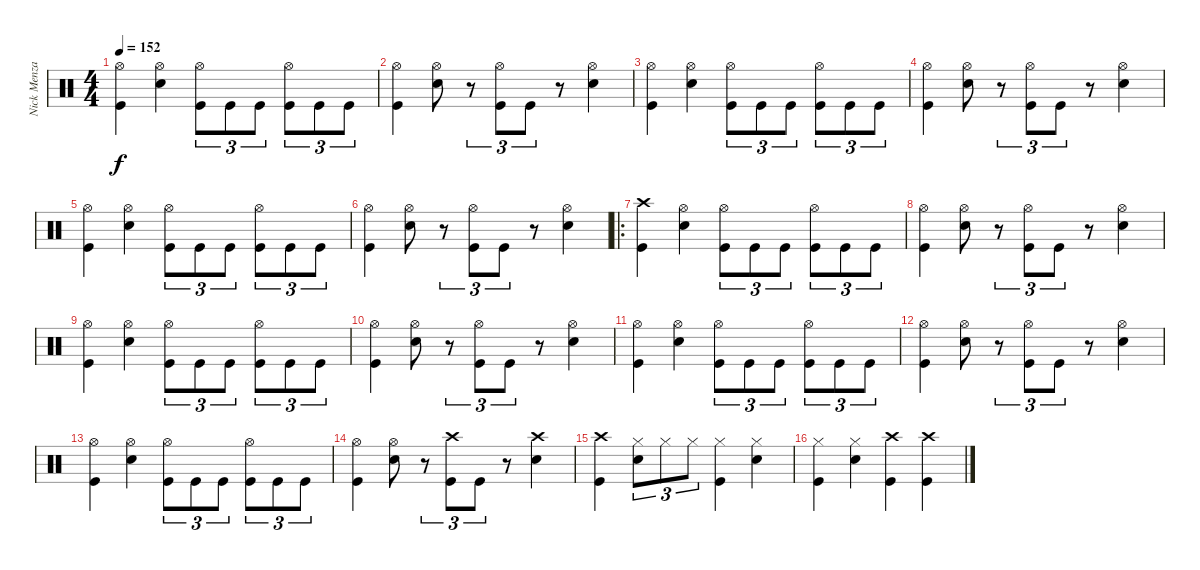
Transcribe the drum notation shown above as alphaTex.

\track ("Nick Menza" "Nick Menza") {instrument percussion}
\staff {score}
\articulation defaults
\ts (4 4)
\tempo 152
\clef neutral
\ks c
("Hi-Hat (open)" "Kick (hit)").4{dy f} ("Hi-Hat (open)" "Snare (hit) 2").4 ("Hi-Hat (open)" "Kick (hit)").8{tu (3 2)} "Kick (hit)".8{tu (3 2)} "Kick (hit)".8{tu (3 2)} ("Hi-Hat (open)" "Kick (hit)").8{tu (3 2)} "Kick (hit)".8{tu (3 2)} "Kick (hit)".8{tu (3 2)} |
("Hi-Hat (open)" "Kick (hit)").4 ("Hi-Hat (open)" "Snare (hit) 2").8 r.8{tu (3 2)} ("Hi-Hat (open)" "Kick (hit)").8{tu (3 2)} "Kick (hit)".8{tu (3 2)} r.8 ("Hi-Hat (open)" "Snare (hit) 2").4 |
("Hi-Hat (open)" "Kick (hit)").4 ("Hi-Hat (open)" "Snare (hit) 2").4 ("Hi-Hat (open)" "Kick (hit)").8{tu (3 2)} "Kick (hit)".8{tu (3 2)} "Kick (hit)".8{tu (3 2)} ("Hi-Hat (open)" "Kick (hit)").8{tu (3 2)} "Kick (hit)".8{tu (3 2)} "Kick (hit)".8{tu (3 2)} |
("Hi-Hat (open)" "Kick (hit)").4 ("Hi-Hat (open)" "Snare (hit) 2").8 r.8{tu (3 2)} ("Hi-Hat (open)" "Kick (hit)").8{tu (3 2)} "Kick (hit)".8{tu (3 2)} r.8 ("Hi-Hat (open)" "Snare (hit) 2").4 |
("Hi-Hat (open)" "Kick (hit)").4 ("Hi-Hat (open)" "Snare (hit) 2").4 ("Hi-Hat (open)" "Kick (hit)").8{tu (3 2)} "Kick (hit)".8{tu (3 2)} "Kick (hit)".8{tu (3 2)} ("Hi-Hat (open)" "Kick (hit)").8{tu (3 2)} "Kick (hit)".8{tu (3 2)} "Kick (hit)".8{tu (3 2)} |
("Hi-Hat (open)" "Kick (hit)").4 ("Hi-Hat (open)" "Snare (hit) 2").8 r.8{tu (3 2)} ("Hi-Hat (open)" "Kick (hit)").8{tu (3 2)} "Kick (hit)".8{tu (3 2)} r.8 ("Hi-Hat (open)" "Snare (hit) 2").4 |
\ro
("Crash high (hit)" "Kick (hit)").4 ("Hi-Hat (open)" "Snare (hit) 2").4 ("Hi-Hat (open)" "Kick (hit)").8{tu (3 2)} "Kick (hit)".8{tu (3 2)} "Kick (hit)".8{tu (3 2)} ("Hi-Hat (open)" "Kick (hit)").8{tu (3 2)} "Kick (hit)".8{tu (3 2)} "Kick (hit)".8{tu (3 2)} |
("Hi-Hat (open)" "Kick (hit)").4 ("Hi-Hat (open)" "Snare (hit) 2").8 r.8{tu (3 2)} ("Hi-Hat (open)" "Kick (hit)").8{tu (3 2)} "Kick (hit)".8{tu (3 2)} r.8 ("Hi-Hat (open)" "Snare (hit) 2").4 |
("Hi-Hat (open)" "Kick (hit)").4 ("Hi-Hat (open)" "Snare (hit) 2").4 ("Hi-Hat (open)" "Kick (hit)").8{tu (3 2)} "Kick (hit)".8{tu (3 2)} "Kick (hit)".8{tu (3 2)} ("Hi-Hat (open)" "Kick (hit)").8{tu (3 2)} "Kick (hit)".8{tu (3 2)} "Kick (hit)".8{tu (3 2)} |
("Hi-Hat (open)" "Kick (hit)").4 ("Hi-Hat (open)" "Snare (hit) 2").8 r.8{tu (3 2)} ("Hi-Hat (open)" "Kick (hit)").8{tu (3 2)} "Kick (hit)".8{tu (3 2)} r.8 ("Hi-Hat (open)" "Snare (hit) 2").4 |
("Hi-Hat (open)" "Kick (hit)").4 ("Hi-Hat (open)" "Snare (hit) 2").4 ("Hi-Hat (open)" "Kick (hit)").8{tu (3 2)} "Kick (hit)".8{tu (3 2)} "Kick (hit)".8{tu (3 2)} ("Hi-Hat (open)" "Kick (hit)").8{tu (3 2)} "Kick (hit)".8{tu (3 2)} "Kick (hit)".8{tu (3 2)} |
("Hi-Hat (open)" "Kick (hit)").4 ("Hi-Hat (open)" "Snare (hit) 2").8 r.8{tu (3 2)} ("Hi-Hat (open)" "Kick (hit)").8{tu (3 2)} "Kick (hit)".8{tu (3 2)} r.8 ("Hi-Hat (open)" "Snare (hit) 2").4 |
("Hi-Hat (open)" "Kick (hit)").4 ("Hi-Hat (open)" "Snare (hit) 2").4 ("Hi-Hat (open)" "Kick (hit)").8{tu (3 2)} "Kick (hit)".8{tu (3 2)} "Kick (hit)".8{tu (3 2)} ("Hi-Hat (open)" "Kick (hit)").8{tu (3 2)} "Kick (hit)".8{tu (3 2)} "Kick (hit)".8{tu (3 2)} |
("Hi-Hat (open)" "Kick (hit)").4 ("Hi-Hat (open)" "Snare (hit) 2").8 r.8{tu (3 2)} ("Crash high (hit)" "Kick (hit)").8{tu (3 2)} "Kick (hit)".8{tu (3 2)} r.8 ("Crash high (hit)" "Snare (hit) 2").4 |
("Crash high (hit)" "Kick (hit)").4 ("Hi-Hat (closed)" "Snare (hit) 2").8{tu (3 2)} "Hi-Hat (closed)".8{tu (3 2)} "Hi-Hat (closed)".8{tu (3 2)} ("Hi-Hat (closed)" "Kick (hit)").4 ("Hi-Hat (closed)" "Snare (hit) 2").4 |
("Hi-Hat (closed)" "Kick (hit)").4 ("Hi-Hat (closed)" "Snare (hit) 2").4 ("Crash high (hit)" "Kick (hit)").4 ("Crash high (hit)" "Kick (hit)").4
